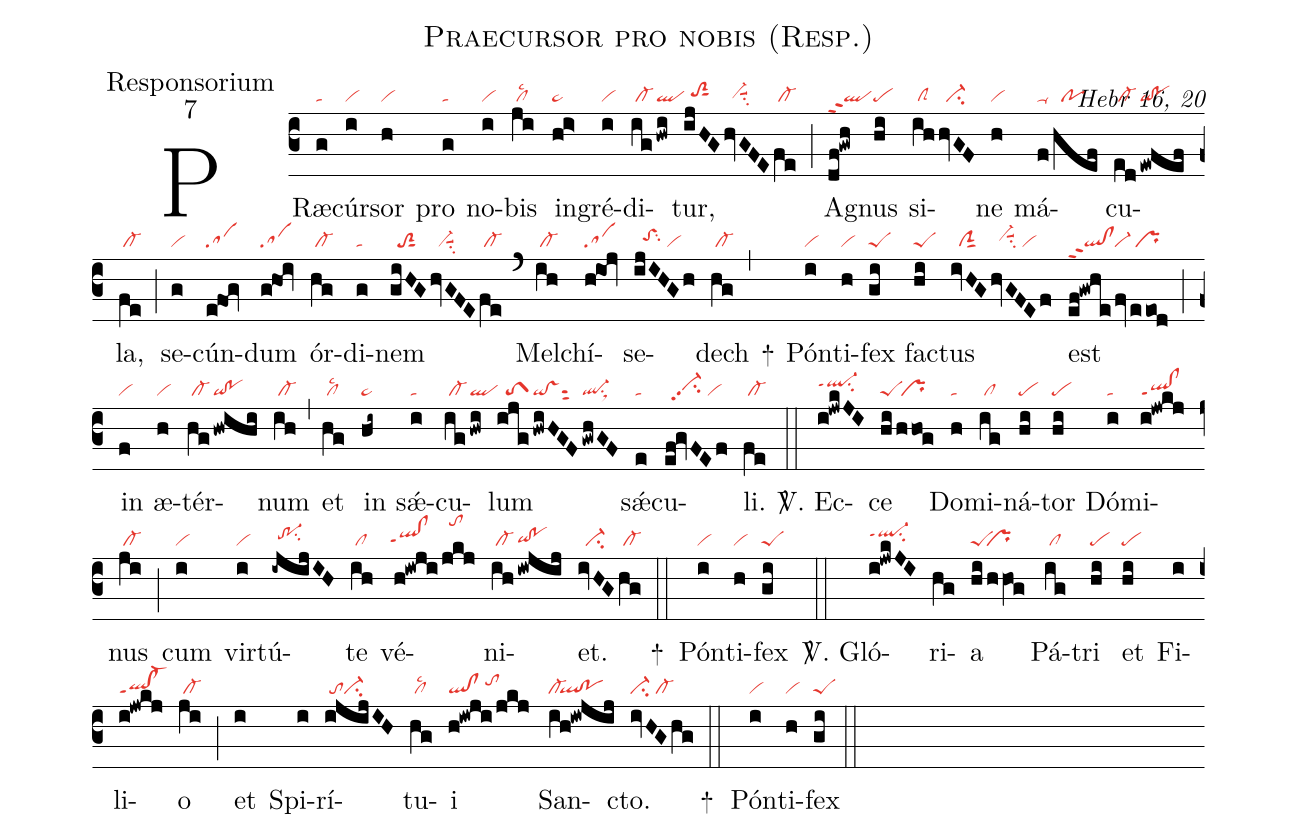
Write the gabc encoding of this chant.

name:Praecursor pro nobis (Resp.);
office-part:Responsorium;
mode:7;
commentary:Hebr 16, 20;
nabc-lines:1;
%%
(c3)PRæ(g|ta)cúr(i|vi)sor(h|vi) pro(g|ta) no(i|vi)bis(ji|/cllsc2) in(hi>|pe~)gré(i|vi)di(ig|/cl-|!hwi|ql)tur,(ijHG|//toS2hhsut1|hvGFE|//vi-hgsuu1su2|fe|/cl-) (;) A(df!gwh|qlppt2)gnus(hi|pe) si(ih|/clS|hvGF|//ci-)ne(h|vi) má(f|ta-|/hef|//po)cu(ed|/cl-|!ewfef|qi!po)la,(fe|/cl-) (;) se(g|vi)cún(e!fog|sa)dum(g!hoi|sa) ór(hg|/cl-)di(g|ta)nem(giHG|//toS2sut1|hvGFE|//vi-suu1su2|fe|/cl-) (`) Mel(ih|/cl-)chí(h!ioj|sa)se(ijIHGh|//toShhsu2/vi)dech(hg|/cl-) (,)
+()
Pón(i|vi)ti(h|vi)fex(gi|peS) fac(hi|peS)tus(ivHG|//ciG|hvGFEf|//vi-hhsuu1su2/vi) est(ef!gwhe|ql!clppt2|/fv|vi-|/eeod|/pr) (;) in(f|vi) æ(h|vi)tér(hg|/cl-|!hwihi|qi!po)num(ih|/cl-) (,) et(hg|/cllsc2) in(hi~|pe~) sǽ(i|ta)cu(ig|/cl-|!hwi|ql)lum(ijg|//toS1|!hwiHGF|qi!vssut2|/gwhGF|ql-su1sux1) sǽ(e|ta)cu(ef!gvFEf|//vi-hhpp2su2/vi)li.(fe|/cl-) (::)

<sp>V/</sp>. Ec(i!jwkJI|ql-hippt1su2)ce(hi|peS|/hhog|/pr) Do(h|ta)mi(ig|/cl)ná(hi|pe)tor(hi|pe) Dó(i|ta)mi(i!jwkj|ql!clppt1)nus(ji|/cl-) (;) cum(i|vi) vir(i|vi)tú(-ijijIH|/tr-1hhsu2)te(ih|/cl) vé(h!iwji|`qlhg!clhgppt1|/jkj|//tohm)ni(ih|/cl-|!iwjij|qihg!pohg)et.(ivHG|//ci-|hg|/cl-) (::)
+()
Pón(i|vi)ti(h|vi)fex(gi|peS) (::)

<sp>V/</sp>. Gló(i!jwkJI|ql-hippt1su2)ri(hg)a(hi/hhVO!g|peS``pr)
Pá(ig|/cl)tri(hi|pe) et(hi|pe) Fi(i)li(i!jwkj|ql!cl-ppt1)o(ji|/cl-) (;)
et(i) Spi(i)rí(i!@jijIH|/toci-)tu(hg|/cllsc2)i(h!iwji/jkj|ql!cl/tohi)
San(ih!iw!@jij|cl-``ql!po)cto.(ivHGhg|ci-/cl-) (::)
+()
Pón(i|vi)ti(h|vi)fex(gi|peS) (::)
